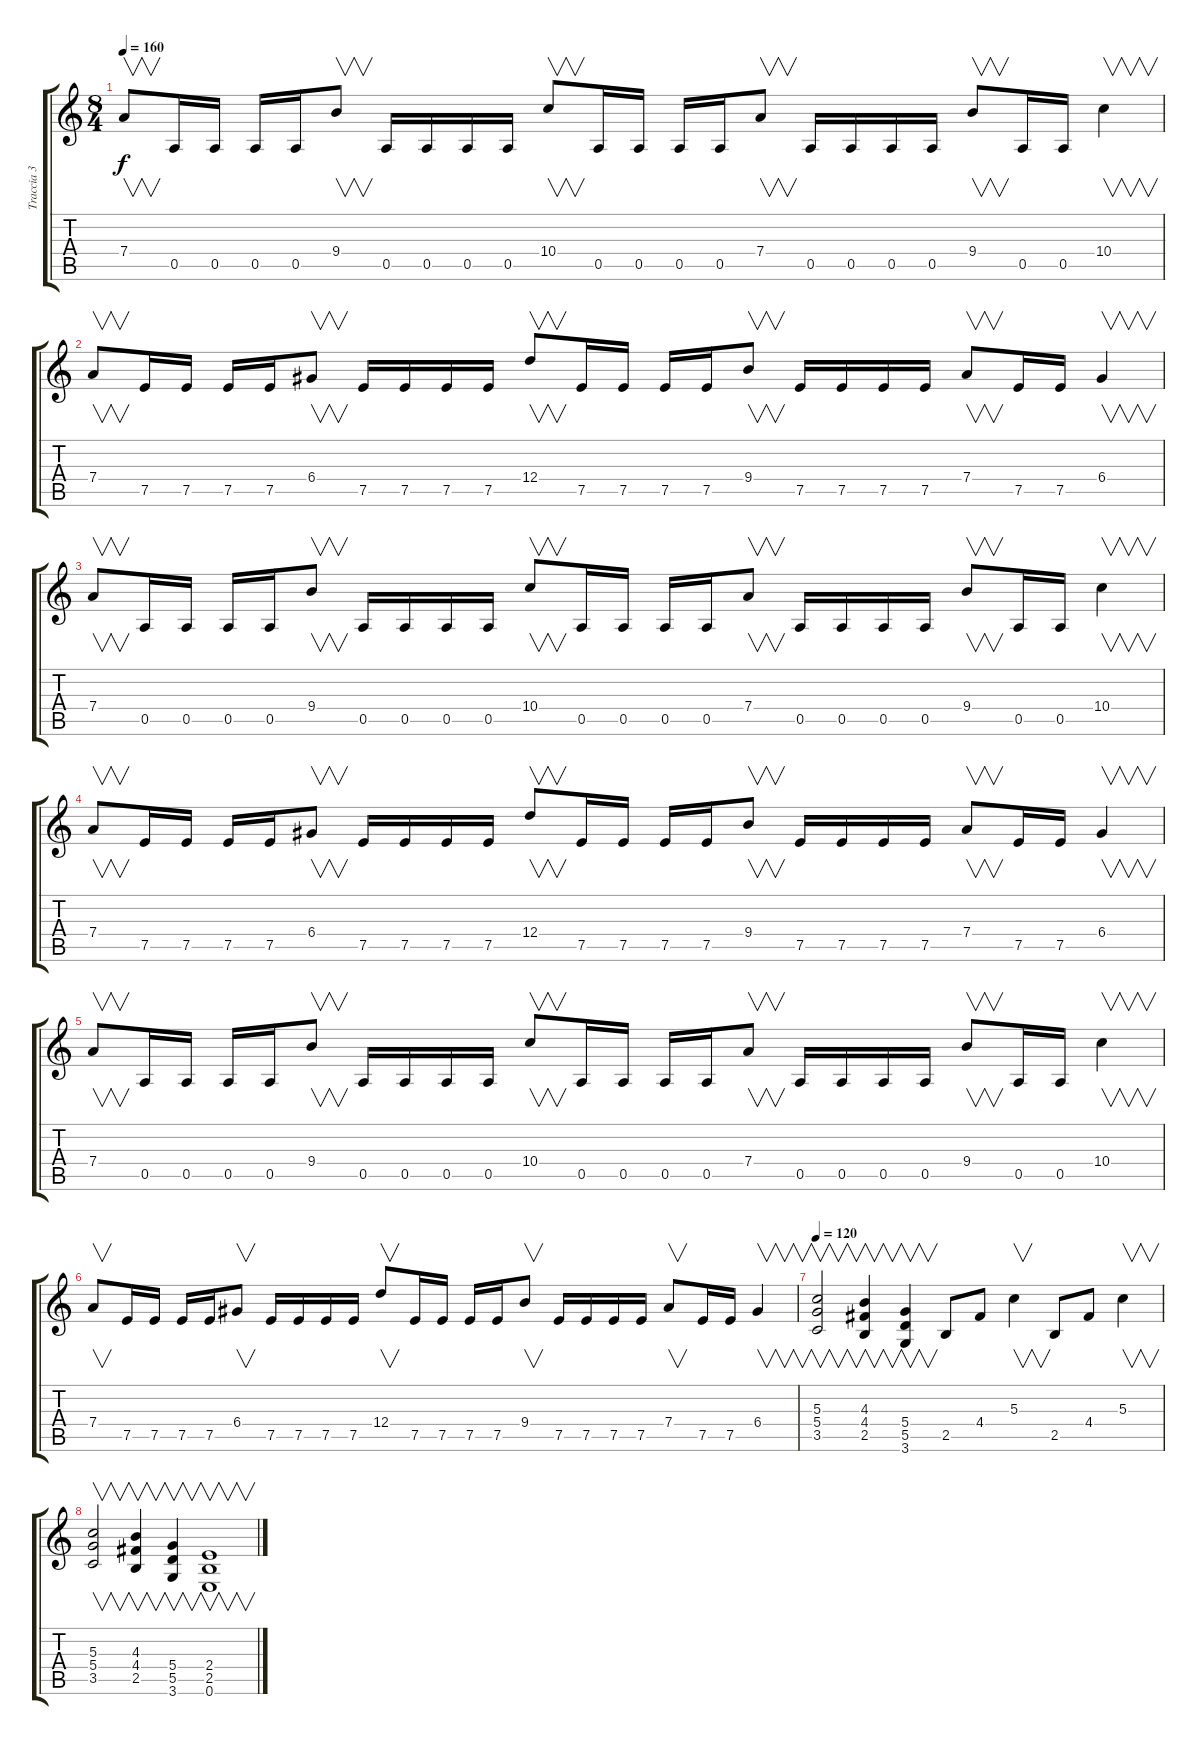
\track ("Traccia 3" "Traccia 3") {instrument electricbassfinger}
\staff {score tabs}
\tuning (E4 B3 G3 D3 A2 E2) {hide}
\ts (8 4)
\tempo 160
\clef g2
\ks c
7.4.8{v dy f} 0.5.16 0.5.16 0.5.16 0.5.16 9.4.8{v} 0.5.16 0.5.16 0.5.16 0.5.16 10.4.8{v} 0.5.16 0.5.16 0.5.16 0.5.16 7.4.8{v} 0.5.16 0.5.16 0.5.16 0.5.16 9.4.8{v} 0.5.16 0.5.16 10.4.4{v} |
7.4.8{v} 7.5.16 7.5.16 7.5.16 7.5.16 6.4.8{v} 7.5.16 7.5.16 7.5.16 7.5.16 12.4.8{v} 7.5.16 7.5.16 7.5.16 7.5.16 9.4.8{v} 7.5.16 7.5.16 7.5.16 7.5.16 7.4.8{v} 7.5.16 7.5.16 6.4.4{v} |
7.4.8{v} 0.5.16 0.5.16 0.5.16 0.5.16 9.4.8{v} 0.5.16 0.5.16 0.5.16 0.5.16 10.4.8{v} 0.5.16 0.5.16 0.5.16 0.5.16 7.4.8{v} 0.5.16 0.5.16 0.5.16 0.5.16 9.4.8{v} 0.5.16 0.5.16 10.4.4{v} |
7.4.8{v} 7.5.16 7.5.16 7.5.16 7.5.16 6.4.8{v} 7.5.16 7.5.16 7.5.16 7.5.16 12.4.8{v} 7.5.16 7.5.16 7.5.16 7.5.16 9.4.8{v} 7.5.16 7.5.16 7.5.16 7.5.16 7.4.8{v} 7.5.16 7.5.16 6.4.4{v} |
7.4.8{v} 0.5.16 0.5.16 0.5.16 0.5.16 9.4.8{v} 0.5.16 0.5.16 0.5.16 0.5.16 10.4.8{v} 0.5.16 0.5.16 0.5.16 0.5.16 7.4.8{v} 0.5.16 0.5.16 0.5.16 0.5.16 9.4.8{v} 0.5.16 0.5.16 10.4.4{v} |
7.4.8{v} 7.5.16 7.5.16 7.5.16 7.5.16 6.4.8{v} 7.5.16 7.5.16 7.5.16 7.5.16 12.4.8{v} 7.5.16 7.5.16 7.5.16 7.5.16 9.4.8{v} 7.5.16 7.5.16 7.5.16 7.5.16 7.4.8{v} 7.5.16 7.5.16 6.4.4{v} |
\tempo 120
(5.3 5.4 3.5).2{v} (4.3 4.4 2.5).4{v} (5.4 5.5 3.6).4{v} 2.5.8 4.4.8 5.3.4{v} 2.5.8 4.4.8 5.3.4{v} |
(5.3 5.4 3.5).2{v} (4.3 4.4 2.5).4{v} (5.4 5.5 3.6).4{v} (2.4 2.5 0.6).1{v}
